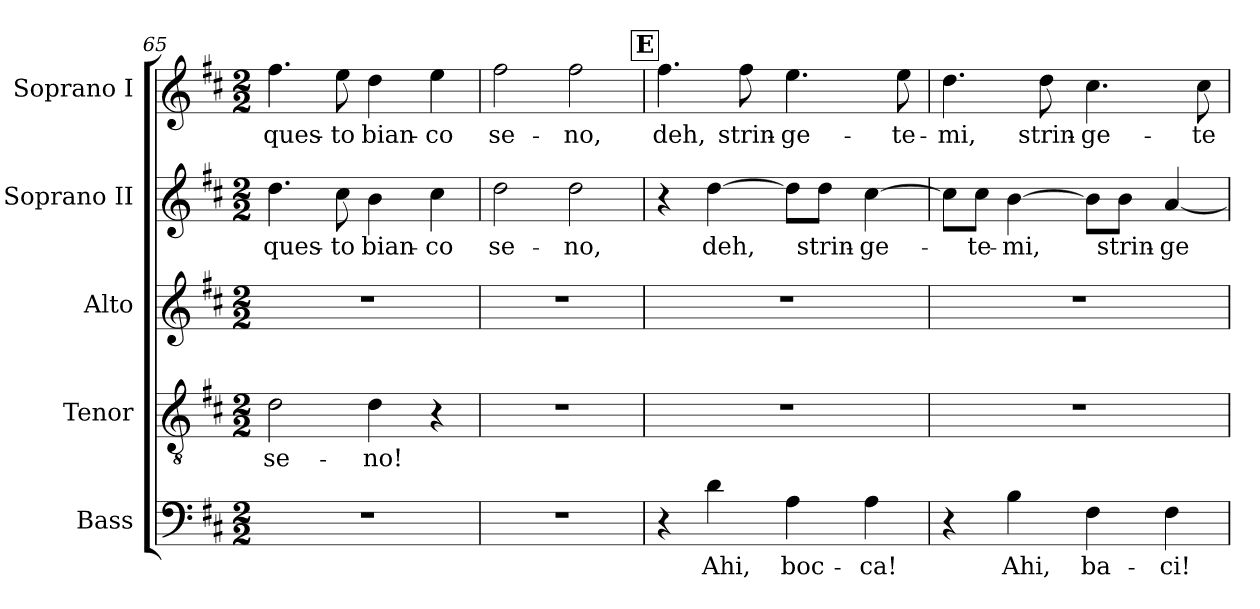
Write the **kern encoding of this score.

**kern	**text	**kern	**text	**kern	**kern	**text	**kern	**text
*part5	*part5	*part4	*part4	*part3	*part2	*part2	*part1	*part1
*staff5	*staff5	*staff4	*staff4	*staff3	*staff2	*staff2	*staff1	*staff1
*I"Bass	*	*I"Tenor	*	*I"Alto	*I"Soprano II	*	*I"Soprano I	*
*I'B.	*	*I'T.	*	*I'A.	*I'S. II	*	*I'S. I	*
*clefF4	*	*clefGv2	*	*clefG2	*clefG2	*	*clefG2	*
*	*	*ITrd7c12	*	*	*	*	*	*
*k[f#c#]	*	*k[f#c#]	*	*k[f#c#]	*k[f#c#]	*	*k[f#c#]	*
*D:	*	*D:	*	*D:	*D:	*	*D:	*
*M2/2	*	*M2/2	*	*M2/2	*M2/2	*	*M2/2	*
=65	=65	=65	=65	=65	=65	=65	=65	=65
!	!	!	!LO:LY:b:color=#000000	!	!	!	!	!
!	!	!	!	!	!	!LO:LY:b:color=#000000	!	!
!	!	!	!	!	!	!	!	!LO:LY:b:color=#000000
1r	.	2Di\	se-	1r	4.ddi\	ques-	4.ff#i\	ques-
!	!	!	!	!	!	!LO:LY:b:color=#000000	!	!
!	!	!	!	!	!	!	!	!LO:LY:b:color=#000000
.	.	.	.	.	8cc#i\	-to	8eei\	-to
!	!	!	!LO:LY:b:color=#000000	!	!	!	!	!
!	!	!	!	!	!	!LO:LY:b:color=#000000	!	!
!	!	!	!	!	!	!	!	!LO:LY:b:color=#000000
.	.	4Di\	-no!	.	4bi\	bian-	4ddi\	bian-
!	!	!	!	!	!	!LO:LY:b:color=#000000	!	!
!	!	!	!	!	!	!	!	!LO:LY:b:color=#000000
.	.	4r	.	.	4cc#i\	-co	4eei\	-co
=66	=66	=66	=66	=66	=66	=66	=66	=66
!	!	!	!	!	!	!LO:LY:b:color=#000000	!	!
!	!	!	!	!	!	!	!	!LO:LY:b:color=#000000
1r	.	1r	.	1r	2ddi\	se-	2ff#i\	se-
!	!	!	!	!	!	!LO:LY:b:color=#000000	!	!
!	!	!	!	!	!	!	!	!LO:LY:b:color=#000000
.	.	.	.	.	2ddi\	-no,	2ff#i\	-no,
!!LO:REH:place=s1:B:color=#000000:enc=box:fs=15.4267:t=E
=67	=67	=67	=67	=67	=67	=67	=67	=67
!	!	!	!	!	!	!	!	!LO:LY:b:color=#000000
4r	.	1r	.	1r	4r	.	4.ff#i\	deh,
!	!LO:LY:b:color=#000000	!	!	!	!	!	!	!
!	!	!	!	!	!	!LO:LY:b:color=#000000	!	!
4di\	Ahi,	.	.	.	[>4ddi\	deh,	.	.
!	!	!	!	!	!	!	!	!LO:LY:b:color=#000000
.	.	.	.	.	.	.	8ff#i\	strin-
!	!LO:LY:b:color=#000000	!	!	!	!	!	!	!
!	!	!	!	!	!	!	!	!LO:LY:b:color=#000000
4Ai\	boc-	.	.	.	8ddi\L]	.	4.eei\	-ge-
!	!	!	!	!	!	!LO:LY:b:color=#000000	!	!
.	.	.	.	.	8ddi\J	strin-	.	.
!	!LO:LY:b:color=#000000	!	!	!	!	!	!	!
!	!	!	!	!	!	!LO:LY:b:color=#000000	!	!
4Ai\	-ca!	.	.	.	[>4cc#i\	-ge-	.	.
!	!	!	!	!	!	!	!	!LO:LY:b:color=#000000
.	.	.	.	.	.	.	8eei\	-te-
=68	=68	=68	=68	=68	=68	=68	=68	=68
!	!	!	!	!	!	!	!	!LO:LY:b:color=#000000
4r	.	1r	.	1r	8cc#i\L]	.	4.ddi\	-mi,
!	!	!	!	!	!	!LO:LY:b:color=#000000	!	!
.	.	.	.	.	8cc#i\J	-te-	.	.
!	!LO:LY:b:color=#000000	!	!	!	!	!	!	!
!	!	!	!	!	!	!LO:LY:b:color=#000000	!	!
4Bi\	Ahi,	.	.	.	[>4bi\	-mi,	.	.
!	!	!	!	!	!	!	!	!LO:LY:b:color=#000000
.	.	.	.	.	.	.	8ddi\	strin-
!	!LO:LY:b:color=#000000	!	!	!	!	!	!	!
!	!	!	!	!	!	!	!	!LO:LY:b:color=#000000
4F#i\	ba-	.	.	.	8bi\L]	.	4.cc#i\	-ge-
!	!	!	!	!	!	!LO:LY:b:color=#000000	!	!
.	.	.	.	.	8bi\J	strin-	.	.
!	!LO:LY:b:color=#000000	!	!	!	!	!	!	!
!	!	!	!	!	!	!LO:LY:b:color=#000000	!	!
4F#i\	-ci!	.	.	.	[<4ai/	-ge-	.	.
!	!	!	!	!	!	!	!	!LO:LY:b:color=#000000
.	.	.	.	.	.	.	8cc#i\	-te-
=	=	=	=	=	=	=	=	=
*-	*-	*-	*-	*-	*-	*-	*-	*-
